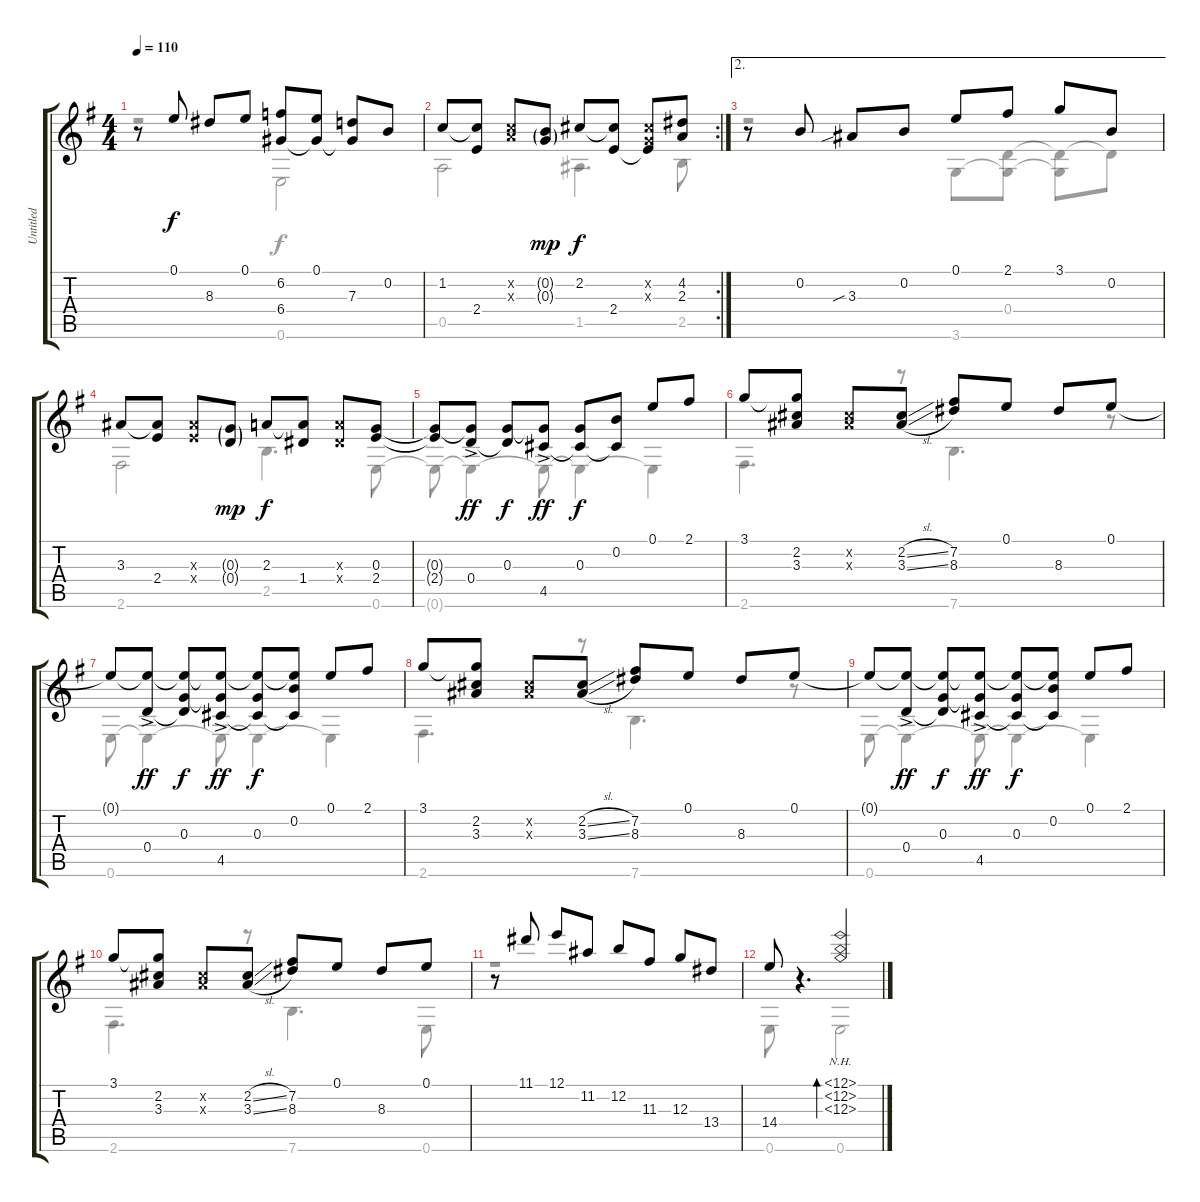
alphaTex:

\track ("Untitled" "Untitled") {instrument acousticguitarsteel}
\staff {score tabs}
\tuning (E4 B3 G3 D3 A2 E2) {hide}
\voice
\ts (4 4)
\tempo 110
\clef g2
\ks g
r.8{dy f} 0.1.8 8.3.8 0.1.8 (6.2 6.4).8 (0.1 6.4{t}).8 (7.3 6.4{t}).8 0.2.8 |
\rc 2
1.2.8 (1.2{t} 2.4).8 (1.2{x} 2.3{x}).8 (0.2{g} 0.3{g}).8{dy mp} 2.2.8{dy f} (2.2{t} 2.4).8 (2.2{x} 0.3{x} 2.4{t}).8 (4.2 2.3).8 |
\ae 2
r.8 0.2.8 3.3{sib}.8 0.2.8 0.1.8 2.1.8 3.1.8 0.2.8 |
3.3.8 (3.3{t} 2.4).8 (3.3{x} 2.4{x}).8 (0.3{g} 0.4{g}).8{dy mp} 2.3.8{dy f} (2.3{t} 1.4).8 (2.3{x} 1.4{x}).8 (0.3 2.4).8 |
(0.3{t} 2.4{t}).8 (0.3{t} 0.4{ac}).8{dy ff} (0.3 0.4{t}).8{dy f} (0.3{t} 4.5{ac}).8{dy ff} (0.3 4.5{t}).8{dy f} (0.2 4.5{t}).8 0.1.8 2.1.8 |
3.1.8 (3.1{t} 2.2 3.3).8 (2.2{x} 3.3{x}).8 (2.2{sl} 3.3{sl}).8 (7.2 8.3).8 0.1.8 8.3.8 0.1.8 |
0.1{t}.8 (0.1{t} 0.4{ac}).8{dy ff} (0.1{t} 0.3 0.4{t}).8{dy f} (0.1{t} 0.3{t} 4.5{ac}).8{dy ff} (0.1{t} 0.3 4.5{t}).8{dy f} (0.1{t} 0.2 4.5{t}).8 0.1.8 2.1.8 |
3.1.8 (3.1{t} 2.2 3.3).8 (2.2{x} 3.3{x}).8 (2.2{sl} 3.3{sl}).8 (7.2 8.3).8 0.1.8 8.3.8 0.1.8 |
0.1{t}.8 (0.1{t} 0.4{ac}).8{dy ff} (0.1{t} 0.3 0.4{t}).8{dy f} (0.1{t} 0.3{t} 4.5{ac}).8{dy ff} (0.1{t} 0.3 4.5{t}).8{dy f} (0.1{t} 0.2 4.5{t}).8 0.1.8 2.1.8 |
3.1.8 (3.1{t} 2.2 3.3).8 (2.2{x} 3.3{x}).8 (2.2{sl} 3.3{sl}).8 (7.2 8.3).8 0.1.8 8.3.8 0.1.8 |
r.8 11.1.8 12.1.8 11.2.8 12.2.8 11.3.8 12.3.8 13.4.8 |
14.4.8 r.4{d} (12.1{nh} 12.2{nh} 12.3{nh}).2{bd 30}
\voice
\clef g2
\ottava regular
\simile none
\ks g
r.2{dy f} 0.6.2 |
0.5.2 1.5.4{d} 2.5.8 |
r.2 3.6.8 (0.4 3.6{t}).8 (0.4{t} 3.6{t}).8 0.4{t}.8 |
2.6.2 2.5.4{d} 0.6.8 |
0.6{t}.8 0.6{t}.4 0.6{t}.8 0.6{t}.4 0.6{t}.4 |
2.6.4{d} r.8 7.6.4{d} r.8 |
0.6.8 0.6{t}.4 0.6{t}.8 0.6{t}.4 0.6{t}.4 |
2.6.4{d} r.8 7.6.4{d} r.8 |
0.6.8 0.6{t}.4 0.6{t}.8 0.6{t}.4 0.6{t}.4 |
2.6.4{d} r.8 7.6.4{d} 0.6.8 |
r.1 |
0.6.8 r.4{d} 0.6.2
